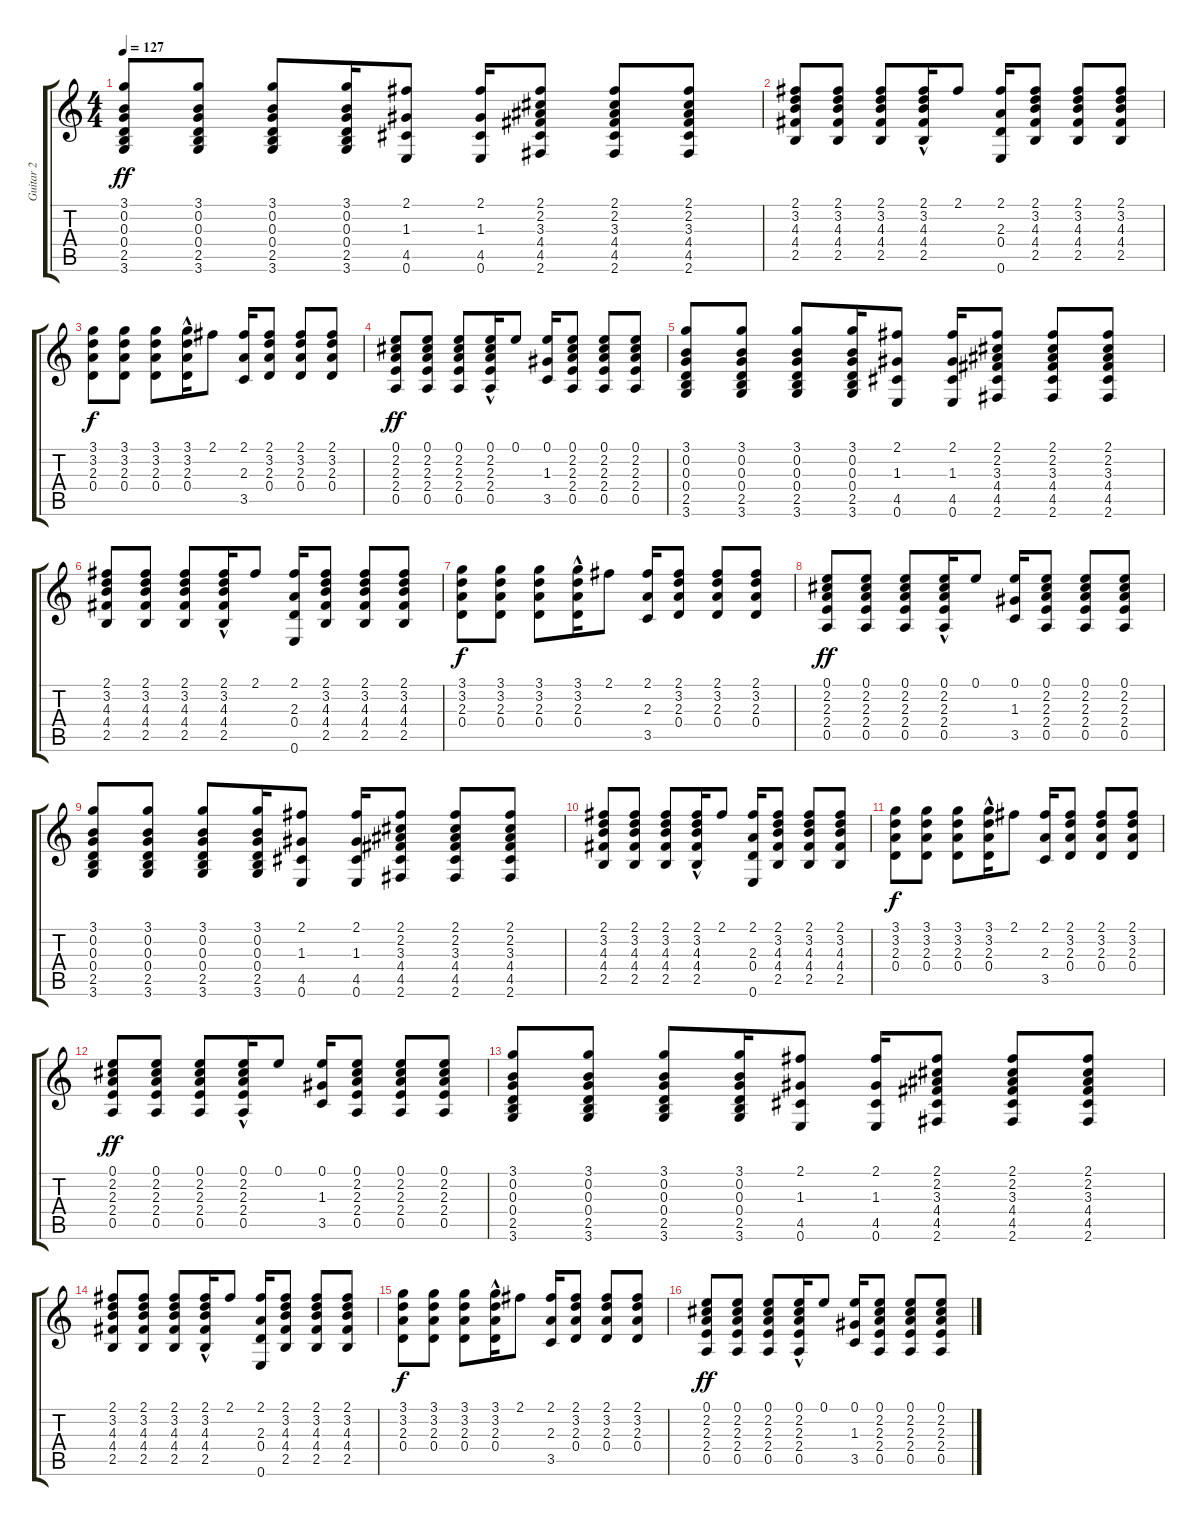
\track ("Guitar 2" "Guitar 2") {instrument acousticguitarsteel}
\staff {score tabs}
\tuning (E4 B3 G3 D3 A2 E2) {hide}
\ts (4 4)
\tempo 127
\clef g2
\ks c
(3.1 0.2 0.3 0.4 2.5 3.6).8{dy ff} (3.1 0.2 0.3 0.4 2.5 3.6).8 (3.1 0.2 0.3 0.4 2.5 3.6).8 (3.1 0.2 0.3 0.4 2.5 3.6).16 (2.1 1.3 4.5 0.6).8 (2.1 1.3 4.5 0.6).16 (2.1 2.2 3.3 4.4 4.5 2.6).8 (2.1 2.2 3.3 4.4 4.5 2.6).8 (2.1 2.2 3.3 4.4 4.5 2.6).8 |
(2.1 3.2 4.3 4.4 2.5).8 (2.1 3.2 4.3 4.4 2.5).8 (2.1 3.2 4.3 4.4 2.5).8 (2.1 3.2{hac} 4.3{hac} 4.4{hac} 2.5{hac}).16 2.1.8 (2.1 2.3 0.4 0.6).16 (2.1 3.2 4.3 4.4 2.5).8 (2.1 3.2 4.3 4.4 2.5).8 (2.1 3.2 4.3 4.4 2.5).8 |
(3.1 3.2 2.3 0.4).8{dy f} (3.1 3.2 2.3 0.4).8 (3.1 3.2 2.3 0.4).8 (3.1 3.2{hac} 2.3{hac} 0.4{hac}).16 2.1.8 (2.1 2.3 3.5).16 (2.1 3.2 2.3 0.4).8 (2.1 3.2 2.3 0.4).8 (2.1 3.2 2.3 0.4).8 |
(0.1 2.2 2.3 2.4 0.5).8{dy ff} (0.1 2.2 2.3 2.4 0.5).8 (0.1 2.2 2.3 2.4 0.5).8 (0.1 2.2{hac} 2.3{hac} 2.4{hac} 0.5{hac}).16 0.1.8 (0.1 1.3 3.5).16 (0.1 2.2 2.3 2.4 0.5).8 (0.1 2.2 2.3 2.4 0.5).8 (0.1 2.2 2.3 2.4 0.5).8 |
(3.1 0.2 0.3 0.4 2.5 3.6).8 (3.1 0.2 0.3 0.4 2.5 3.6).8 (3.1 0.2 0.3 0.4 2.5 3.6).8 (3.1 0.2 0.3 0.4 2.5 3.6).16 (2.1 1.3 4.5 0.6).8 (2.1 1.3 4.5 0.6).16 (2.1 2.2 3.3 4.4 4.5 2.6).8 (2.1 2.2 3.3 4.4 4.5 2.6).8 (2.1 2.2 3.3 4.4 4.5 2.6).8 |
(2.1 3.2 4.3 4.4 2.5).8 (2.1 3.2 4.3 4.4 2.5).8 (2.1 3.2 4.3 4.4 2.5).8 (2.1 3.2{hac} 4.3{hac} 4.4{hac} 2.5{hac}).16 2.1.8 (2.1 2.3 0.4 0.6).16 (2.1 3.2 4.3 4.4 2.5).8 (2.1 3.2 4.3 4.4 2.5).8 (2.1 3.2 4.3 4.4 2.5).8 |
(3.1 3.2 2.3 0.4).8{dy f} (3.1 3.2 2.3 0.4).8 (3.1 3.2 2.3 0.4).8 (3.1 3.2{hac} 2.3{hac} 0.4{hac}).16 2.1.8 (2.1 2.3 3.5).16 (2.1 3.2 2.3 0.4).8 (2.1 3.2 2.3 0.4).8 (2.1 3.2 2.3 0.4).8 |
(0.1 2.2 2.3 2.4 0.5).8{dy ff} (0.1 2.2 2.3 2.4 0.5).8 (0.1 2.2 2.3 2.4 0.5).8 (0.1 2.2{hac} 2.3{hac} 2.4{hac} 0.5{hac}).16 0.1.8 (0.1 1.3 3.5).16 (0.1 2.2 2.3 2.4 0.5).8 (0.1 2.2 2.3 2.4 0.5).8 (0.1 2.2 2.3 2.4 0.5).8 |
(3.1 0.2 0.3 0.4 2.5 3.6).8 (3.1 0.2 0.3 0.4 2.5 3.6).8 (3.1 0.2 0.3 0.4 2.5 3.6).8 (3.1 0.2 0.3 0.4 2.5 3.6).16 (2.1 1.3 4.5 0.6).8 (2.1 1.3 4.5 0.6).16 (2.1 2.2 3.3 4.4 4.5 2.6).8 (2.1 2.2 3.3 4.4 4.5 2.6).8 (2.1 2.2 3.3 4.4 4.5 2.6).8 |
(2.1 3.2 4.3 4.4 2.5).8 (2.1 3.2 4.3 4.4 2.5).8 (2.1 3.2 4.3 4.4 2.5).8 (2.1 3.2{hac} 4.3{hac} 4.4{hac} 2.5{hac}).16 2.1.8 (2.1 2.3 0.4 0.6).16 (2.1 3.2 4.3 4.4 2.5).8 (2.1 3.2 4.3 4.4 2.5).8 (2.1 3.2 4.3 4.4 2.5).8 |
(3.1 3.2 2.3 0.4).8{dy f} (3.1 3.2 2.3 0.4).8 (3.1 3.2 2.3 0.4).8 (3.1 3.2{hac} 2.3{hac} 0.4{hac}).16 2.1.8 (2.1 2.3 3.5).16 (2.1 3.2 2.3 0.4).8 (2.1 3.2 2.3 0.4).8 (2.1 3.2 2.3 0.4).8 |
(0.1 2.2 2.3 2.4 0.5).8{dy ff} (0.1 2.2 2.3 2.4 0.5).8 (0.1 2.2 2.3 2.4 0.5).8 (0.1 2.2{hac} 2.3{hac} 2.4{hac} 0.5{hac}).16 0.1.8 (0.1 1.3 3.5).16 (0.1 2.2 2.3 2.4 0.5).8 (0.1 2.2 2.3 2.4 0.5).8 (0.1 2.2 2.3 2.4 0.5).8 |
(3.1 0.2 0.3 0.4 2.5 3.6).8 (3.1 0.2 0.3 0.4 2.5 3.6).8 (3.1 0.2 0.3 0.4 2.5 3.6).8 (3.1 0.2 0.3 0.4 2.5 3.6).16 (2.1 1.3 4.5 0.6).8 (2.1 1.3 4.5 0.6).16 (2.1 2.2 3.3 4.4 4.5 2.6).8 (2.1 2.2 3.3 4.4 4.5 2.6).8 (2.1 2.2 3.3 4.4 4.5 2.6).8 |
(2.1 3.2 4.3 4.4 2.5).8 (2.1 3.2 4.3 4.4 2.5).8 (2.1 3.2 4.3 4.4 2.5).8 (2.1 3.2{hac} 4.3{hac} 4.4{hac} 2.5{hac}).16 2.1.8 (2.1 2.3 0.4 0.6).16 (2.1 3.2 4.3 4.4 2.5).8 (2.1 3.2 4.3 4.4 2.5).8 (2.1 3.2 4.3 4.4 2.5).8 |
(3.1 3.2 2.3 0.4).8{dy f} (3.1 3.2 2.3 0.4).8 (3.1 3.2 2.3 0.4).8 (3.1 3.2{hac} 2.3{hac} 0.4{hac}).16 2.1.8 (2.1 2.3 3.5).16 (2.1 3.2 2.3 0.4).8 (2.1 3.2 2.3 0.4).8 (2.1 3.2 2.3 0.4).8 |
(0.1 2.2 2.3 2.4 0.5).8{dy ff} (0.1 2.2 2.3 2.4 0.5).8 (0.1 2.2 2.3 2.4 0.5).8 (0.1 2.2{hac} 2.3{hac} 2.4{hac} 0.5{hac}).16 0.1.8 (0.1 1.3 3.5).16 (0.1 2.2 2.3 2.4 0.5).8 (0.1 2.2 2.3 2.4 0.5).8 (0.1 2.2 2.3 2.4 0.5).8
